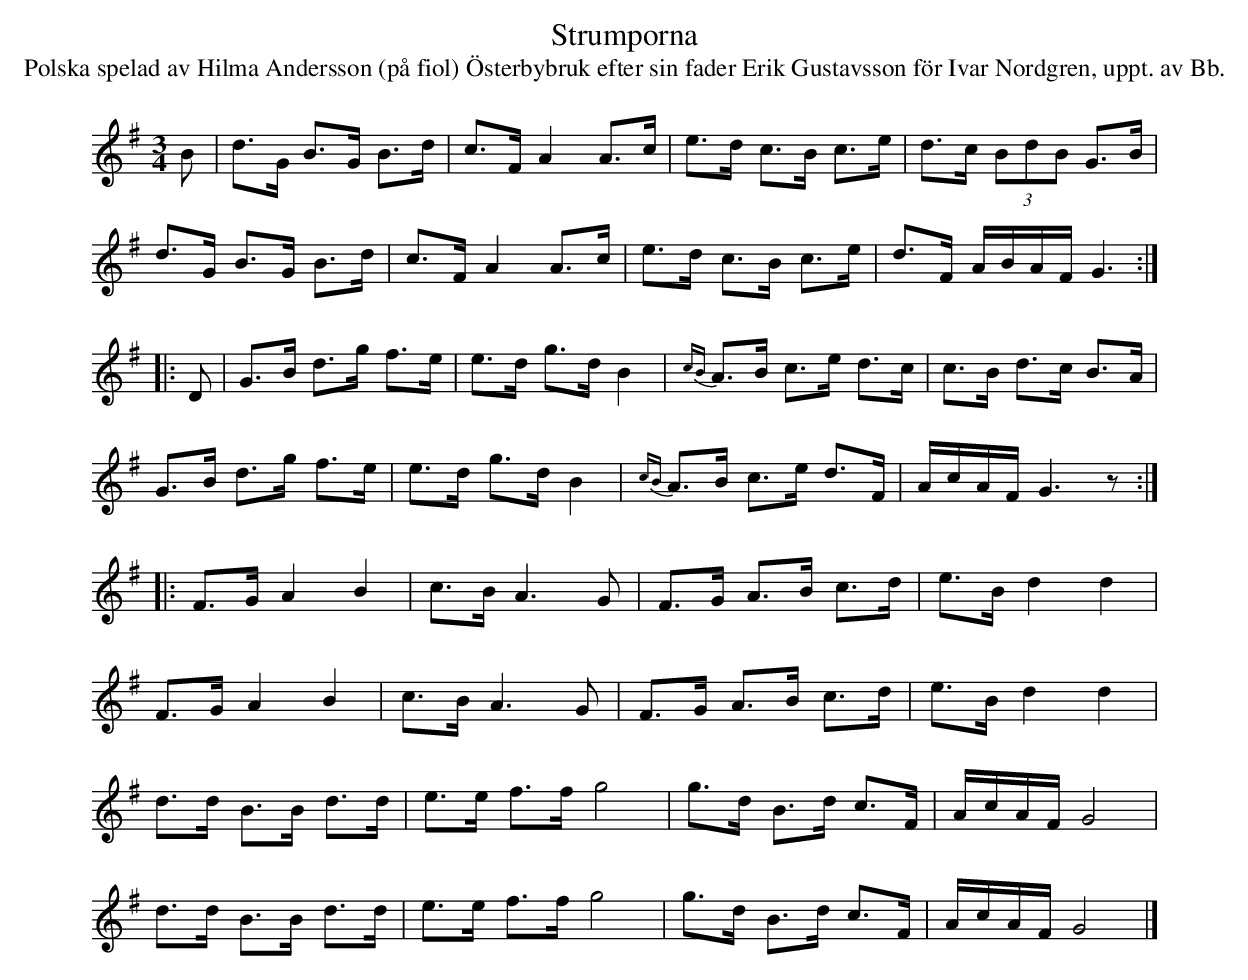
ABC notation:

X:1
T:Strumporna
T:Polska spelad av Hilma Andersson (på fiol) Österbybruk efter sin fader Erik Gustavsson för Ivar Nordgren, uppt. av Bb.
M:3/4
L:1/8
K:G
B | d>G B>G B>d | c>F A2 A>c | e>d c>B c>e | d>c (3BdB G>B |
    d>G B>G B>d | c>F A2 A>c | e>d c>B c>e | d>F A/B/A/F/ G3 ::
D | G>B d>g f>e | e>d g>d B2 | {cB}A>B c>e d>c | c>B d>c B>A |
    G>B d>g f>e | e>d g>d B2 | {cB}A>B c>e d>F | A/c/A/F/ G3 z ::
    F>G A2 B2 | c>B A3 G | F>G A>B c>d | e>B d2 d2 |
    F>G A2 B2 | c>B A3 G | F>G A>B c>d | e>B d2 d2 |
    d>d B>B d>d | e>e f>f g4 | g>d B>d c>F | A/c/A/F/ G4 |
    d>d B>B d>d | e>e f>f g4 | g>d B>d c>F | A/c/A/F/ G4 |]
